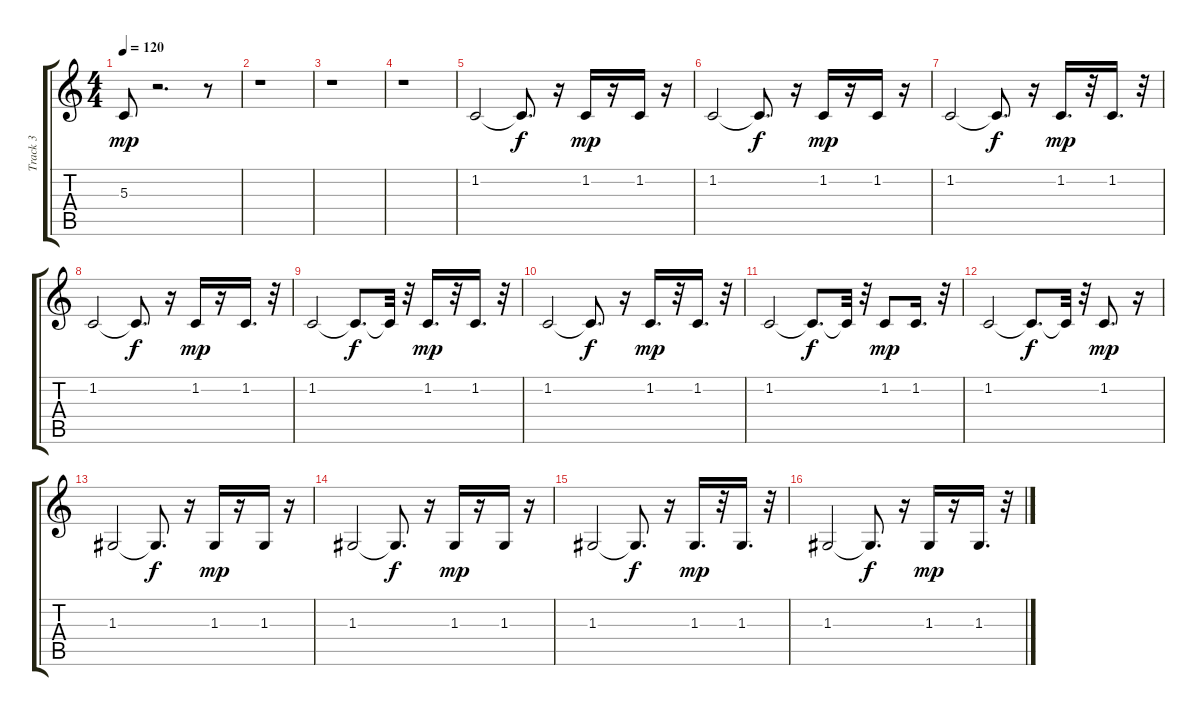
\track ("Track 3" "Track 3") {instrument lead1square}
\staff {score tabs}
\tuning (E4 B3 G3 D3 A2 E2) {hide}
\ts (4 4)
\tempo 120
\clef g2
\ks c
5.3.8{dy mp} r.2{d} r.8 |
r.1 |
r.1 |
r.1 |
1.2.2{instrument pad7halo} 1.2{t}.8{d dy f} r.16 1.2.16{dy mp} r.16 1.2.16 r.16 |
1.2.2 1.2{t}.8{d dy f} r.16 1.2.16{dy mp} r.16 1.2.16 r.16 |
1.2.2 1.2{t}.8{d dy f} r.16 1.2.16{d dy mp} r.32 1.2.16{d} r.32 |
1.2.2 1.2{t}.8{d dy f} r.16 1.2.16{dy mp} r.16 1.2.16{d} r.32 |
1.2.2 1.2{t}.8{d dy f} 1.2{t}.32 r.32 1.2.16{d dy mp} r.32 1.2.16{d} r.32 |
1.2.2 1.2{t}.8{d dy f} r.16 1.2.16{d dy mp} r.32 1.2.16{d} r.32 |
1.2.2 1.2{t}.8{d dy f} 1.2{t}.32 r.32 1.2.8{dy mp} 1.2.16{d} r.32 |
1.2.2 1.2{t}.8{d dy f} 1.2{t}.32 r.32 1.2.8{d dy mp} r.16 |
1.3.2 1.3{t}.8{d dy f} r.16 1.3.16{dy mp} r.16 1.3.16 r.16 |
1.3.2 1.3{t}.8{d dy f} r.16 1.3.16{dy mp} r.16 1.3.16 r.16 |
1.3.2 1.3{t}.8{d dy f} r.16 1.3.16{d dy mp} r.32 1.3.16{d} r.32 |
1.3.2 1.3{t}.8{d dy f} r.16 1.3.16{dy mp} r.16 1.3.16{d} r.32
